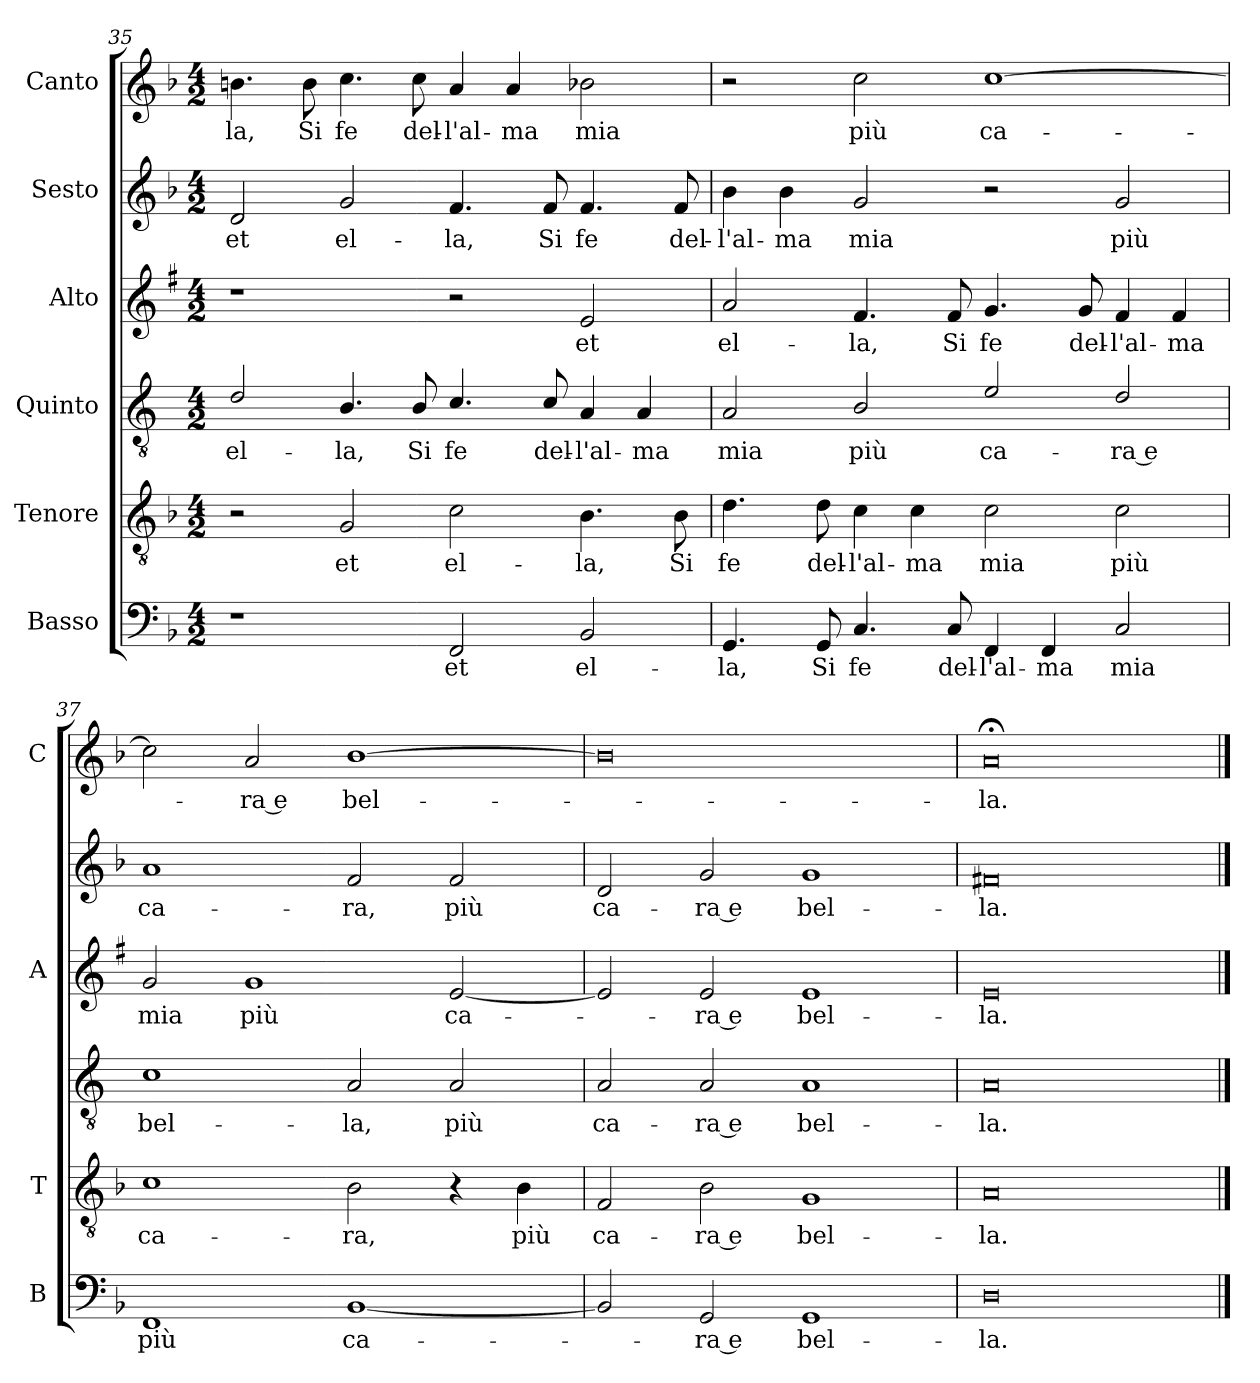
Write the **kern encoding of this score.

**kern	**text	**kern	**text	**kern	**text	**kern	**text	**kern	**text	**kern	**text
*part6	*part6	*part5	*part5	*part4	*part4	*part3	*part3	*part2	*part2	*part1	*part1
*staff6	*staff6	*staff5	*staff5	*staff4	*staff4	*staff3	*staff3	*staff2	*staff2	*staff1	*staff1
*I"Basso	*	*I"Tenore	*	*I"Quinto	*	*I"Alto	*	*I"Sesto	*	*I"Canto	*
*I'B	*	*I'T	*	*	*	*I'A	*	*	*	*I'C	*
*clefF4	*	*clefGv2	*	*clefGv2	*	*clefG2	*	*clefG2	*	*clefG2	*
*	*	*	*	*ITrd4c7	*	*ITrd1c2	*	*	*	*	*
*k[b-]	*	*k[b-]	*	*k[b-]	*	*k[b-]	*	*k[b-]	*	*k[b-]	*
*F:	*	*F:	*	*F:	*	*F:	*	*F:	*	*F:	*
*M4/2	*	*M4/2	*	*M4/2	*	*M4/2	*	*M4/2	*	*M4/2	*
=35	=35	=35	=35	=35	=35	=35	=35	=35	=35	=35	=35
!	!	!	!	!	!LO:LY:b	!	!	!	!LO:LY:b	!	!LO:LY:b
1r	.	2r	.	2G/	el-	1r	.	2d/	et	4.bn\	-la,
!	!	!	!	!	!	!	!	!	!	!	!LO:LY:b
.	.	.	.	.	.	.	.	.	.	8b\	Si
!	!	!	!LO:LY:b	!	!LO:LY:b	!	!	!	!LO:LY:b	!	!LO:LY:b
.	.	2G/	et	4.E/	-la,	.	.	2g/	el-	4.cc\	fe
!	!	!	!	!	!LO:LY:b	!	!	!	!	!	!LO:LY:b
.	.	.	.	8E/	Si	.	.	.	.	8cc\	del-
!	!LO:LY:b	!	!LO:LY:b	!	!LO:LY:b	!	!	!	!LO:LY:b	!	!LO:LY:b
2FF/	et	2c\	el-	4.F/	fe	2r	.	4.f/	-la,	4a/	-l'al-
!	!	!	!	!	!	!	!	!	!	!	!LO:LY:b
.	.	.	.	.	.	.	.	.	.	4a/	-ma
!	!	!	!	!	!LO:LY:b	!	!	!	!LO:LY:b	!	!
.	.	.	.	8F/	del-	.	.	8f/	Si	.	.
!	!LO:LY:b	!	!LO:LY:b	!	!LO:LY:b	!	!LO:LY:b	!	!LO:LY:b	!	!LO:LY:b
2BB-/	el-	4.B-\	-la,	4D/	-l'al-	2d/	et	4.f/	fe	2b-X\	mia
!	!	!	!	!	!LO:LY:b	!	!	!	!	!	!
.	.	.	.	4D/	-ma	.	.	.	.	.	.
!	!	!	!LO:LY:b	!	!	!	!	!	!LO:LY:b	!	!
.	.	8B-\	Si	.	.	.	.	8f/	del-	.	.
!!LO:LB:g=z
=36	=36	=36	=36	=36	=36	=36	=36	=36	=36	=36	=36
!	!LO:LY:b	!	!LO:LY:b	!	!LO:LY:b	!	!LO:LY:b	!	!LO:LY:b	!	!
4.GG/	-la,	4.d\	fe	2D/	mia	2g/	el-	4b-\	-l'al-	2r	.
!	!	!	!	!	!	!	!	!	!LO:LY:b	!	!
.	.	.	.	.	.	.	.	4b-\	-ma	.	.
!	!LO:LY:b	!	!LO:LY:b	!	!	!	!	!	!	!	!
8GG/	Si	8d\	del-	.	.	.	.	.	.	.	.
!	!LO:LY:b	!	!LO:LY:b	!	!LO:LY:b	!	!LO:LY:b	!	!LO:LY:b	!	!LO:LY:b
4.C/	fe	4c\	-l'al-	2E/	più	4.e/	-la,	2g/	mia	2cc\	più
!	!	!	!LO:LY:b	!	!	!	!	!	!	!	!
.	.	4c\	-ma	.	.	.	.	.	.	.	.
!	!LO:LY:b	!	!	!	!	!	!LO:LY:b	!	!	!	!
8C/	del-	.	.	.	.	8e/	Si	.	.	.	.
!	!LO:LY:b	!	!LO:LY:b	!	!LO:LY:b	!	!LO:LY:b	!	!	!	!LO:LY:b
4FF/	-l'al-	2c\	mia	2A/	ca-	4.f/	fe	2r	.	[1cc	ca-
!	!LO:LY:b	!	!	!	!	!	!	!	!	!	!
4FF/	-ma	.	.	.	.	.	.	.	.	.	.
!	!	!	!	!	!	!	!LO:LY:b	!	!	!	!
.	.	.	.	.	.	8f/	del-	.	.	.	.
!	!LO:LY:b	!	!LO:LY:b	!	!LO:LY:b	!	!LO:LY:b	!	!LO:LY:b	!	!
2C/	mia	2c\	più	2G/	-ra e	4e/	-l'al-	2g/	più	.	.
!	!	!	!	!	!	!	!LO:LY:b	!	!	!	!
.	.	.	.	.	.	4e/	-ma	.	.	.	.
=37	=37	=37	=37	=37	=37	=37	=37	=37	=37	=37	=37
!	!LO:LY:b	!	!LO:LY:b	!	!LO:LY:b	!	!LO:LY:b	!	!LO:LY:b	!	!
1FF	più	1c	ca-	1F	bel-	2f/	mia	1a	ca-	2cc\]	.
!	!	!	!	!	!	!	!LO:LY:b	!	!	!	!LO:LY:b
.	.	.	.	.	.	1f	più	.	.	2a/	-ra e
!	!LO:LY:b	!	!LO:LY:b	!	!LO:LY:b	!	!	!	!LO:LY:b	!	!LO:LY:b
[1BB-	ca-	2B-\	-ra,	2D/	-la,	.	.	2f/	-ra,	[1b-	bel-
!	!	!	!	!	!LO:LY:b	!	!LO:LY:b	!	!LO:LY:b	!	!
.	.	4r	.	2D/	più	[2d/	ca-	2f/	più	.	.
!	!	!	!LO:LY:b	!	!	!	!	!	!	!	!
.	.	4B-\	più	.	.	.	.	.	.	.	.
=38	=38	=38	=38	=38	=38	=38	=38	=38	=38	=38	=38
!	!	!	!LO:LY:b	!	!LO:LY:b	!	!	!	!LO:LY:b	!	!
2BB-/]	.	2F/	ca-	2D/	ca-	2d/]	.	2d/	ca-	0b-]	.
!	!LO:LY:b	!	!LO:LY:b	!	!LO:LY:b	!	!LO:LY:b	!	!LO:LY:b	!	!
2GG/	-ra e	2B-\	-ra e	2D/	-ra e	2d/	-ra e	2g/	-ra e	.	.
!	!LO:LY:b	!	!LO:LY:b	!	!LO:LY:b	!	!LO:LY:b	!	!LO:LY:b	!	!
1GG	bel-	1G	bel-	1D	bel-	1d	bel-	1g	bel-	.	.
=39	=39	=39	=39	=39	=39	=39	=39	=39	=39	=39	=39
!	!LO:LY:b	!	!LO:LY:b	!	!LO:LY:b	!	!LO:LY:b	!	!LO:LY:b	!	!LO:LY:b
0D	-la.	0A	-la.	0D	-la.	0d	-la.	0f#X	-la.	0a;<	-la.
==	==	==	==	==	==	==	==	==	==	==	==
*-	*-	*-	*-	*-	*-	*-	*-	*-	*-	*-	*-
